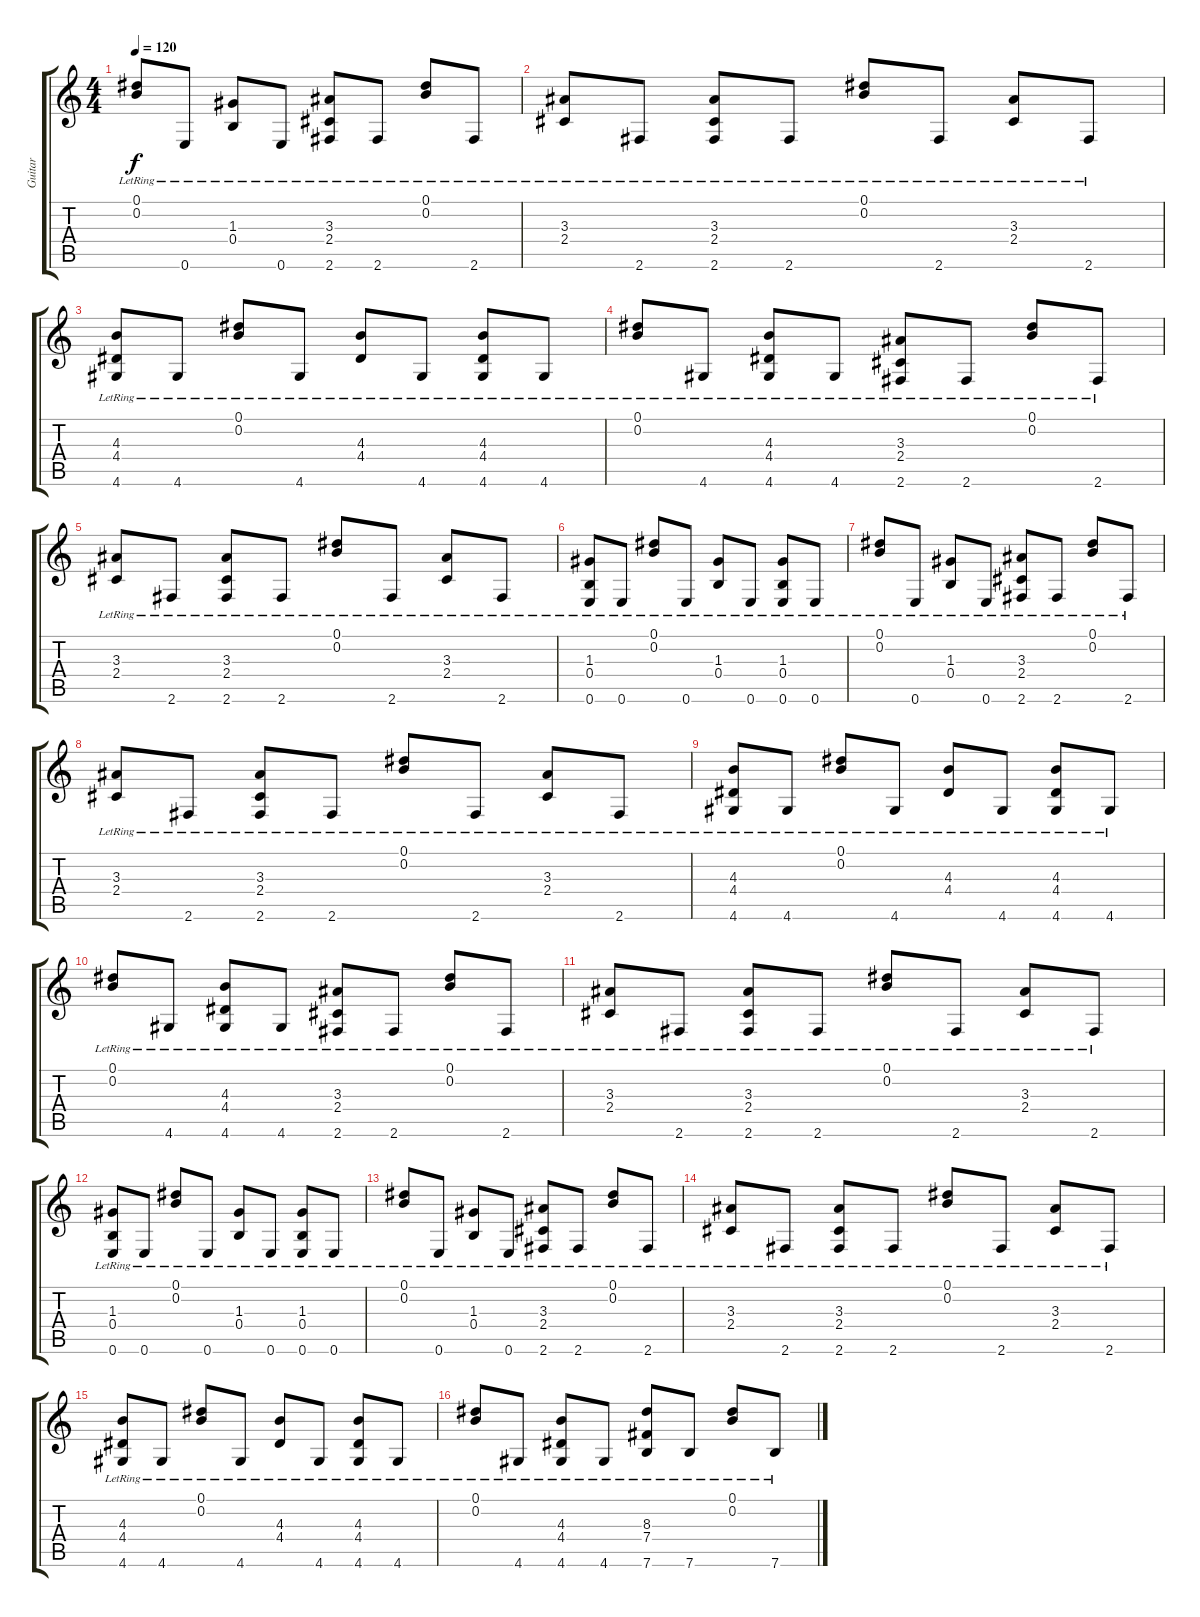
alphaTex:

\track ("Guitar" "Guitar") {instrument acousticguitarsteel}
\staff {score tabs}
\tuning (Eb4 B3 G3 B2 G2 E2) {hide}
\ts (4 4)
\tempo 120
\clef g2
\ks c
(0.1{lr} 0.2{lr}).8{dy f} 0.6{lr}.8 (1.3{lr} 0.4{lr}).8 0.6{lr}.8 (3.3{lr} 2.4{lr} 2.6{lr}).8 2.6{lr}.8 (0.1{lr} 0.2{lr}).8 2.6{lr}.8 |
(3.3{lr} 2.4{lr}).8 2.6{lr}.8 (3.3{lr} 2.4{lr} 2.6{lr}).8 2.6{lr}.8 (0.1{lr} 0.2{lr}).8 2.6{lr}.8 (3.3{lr} 2.4{lr}).8 2.6{lr}.8 |
(4.3{lr} 4.4{lr} 4.6{lr}).8 4.6{lr}.8 (0.1{lr} 0.2{lr}).8 4.6{lr}.8 (4.3{lr} 4.4{lr}).8 4.6{lr}.8 (4.3{lr} 4.4{lr} 4.6{lr}).8 4.6{lr}.8 |
(0.1{lr} 0.2{lr}).8 4.6{lr}.8 (4.3{lr} 4.4{lr} 4.6{lr}).8 4.6{lr}.8 (3.3{lr} 2.4{lr} 2.6{lr}).8 2.6{lr}.8 (0.1{lr} 0.2{lr}).8 2.6{lr}.8 |
(3.3{lr} 2.4{lr}).8 2.6{lr}.8 (3.3{lr} 2.4{lr} 2.6{lr}).8 2.6{lr}.8 (0.1{lr} 0.2{lr}).8 2.6{lr}.8 (3.3{lr} 2.4{lr}).8 2.6{lr}.8 |
(1.3{lr} 0.4{lr} 0.6{lr}).8 0.6{lr}.8 (0.1{lr} 0.2{lr}).8 0.6{lr}.8 (1.3{lr} 0.4{lr}).8 0.6{lr}.8 (1.3{lr} 0.4{lr} 0.6{lr}).8 0.6{lr}.8 |
(0.1{lr} 0.2{lr}).8 0.6{lr}.8 (1.3{lr} 0.4{lr}).8 0.6{lr}.8 (3.3{lr} 2.4{lr} 2.6{lr}).8 2.6{lr}.8 (0.1{lr} 0.2{lr}).8 2.6{lr}.8 |
(3.3{lr} 2.4{lr}).8 2.6{lr}.8 (3.3{lr} 2.4{lr} 2.6{lr}).8 2.6{lr}.8 (0.1{lr} 0.2{lr}).8 2.6{lr}.8 (3.3{lr} 2.4{lr}).8 2.6{lr}.8 |
(4.3{lr} 4.4{lr} 4.6{lr}).8 4.6{lr}.8 (0.1{lr} 0.2{lr}).8 4.6{lr}.8 (4.3{lr} 4.4{lr}).8 4.6{lr}.8 (4.3{lr} 4.4{lr} 4.6{lr}).8 4.6{lr}.8 |
(0.1{lr} 0.2{lr}).8 4.6{lr}.8 (4.3{lr} 4.4{lr} 4.6{lr}).8 4.6{lr}.8 (3.3{lr} 2.4{lr} 2.6{lr}).8 2.6{lr}.8 (0.1{lr} 0.2{lr}).8 2.6{lr}.8 |
(3.3{lr} 2.4{lr}).8 2.6{lr}.8 (3.3{lr} 2.4{lr} 2.6{lr}).8 2.6{lr}.8 (0.1{lr} 0.2{lr}).8 2.6{lr}.8 (3.3{lr} 2.4{lr}).8 2.6{lr}.8 |
(1.3{lr} 0.4{lr} 0.6{lr}).8 0.6{lr}.8 (0.1{lr} 0.2{lr}).8 0.6{lr}.8 (1.3{lr} 0.4{lr}).8 0.6{lr}.8 (1.3{lr} 0.4{lr} 0.6{lr}).8 0.6{lr}.8 |
(0.1{lr} 0.2{lr}).8 0.6{lr}.8 (1.3{lr} 0.4{lr}).8 0.6{lr}.8 (3.3{lr} 2.4{lr} 2.6{lr}).8 2.6{lr}.8 (0.1{lr} 0.2{lr}).8 2.6{lr}.8 |
(3.3{lr} 2.4{lr}).8 2.6{lr}.8 (3.3{lr} 2.4{lr} 2.6{lr}).8 2.6{lr}.8 (0.1{lr} 0.2{lr}).8 2.6{lr}.8 (3.3{lr} 2.4{lr}).8 2.6{lr}.8 |
(4.3{lr} 4.4{lr} 4.6{lr}).8 4.6{lr}.8 (0.1{lr} 0.2{lr}).8 4.6{lr}.8 (4.3{lr} 4.4{lr}).8 4.6{lr}.8 (4.3{lr} 4.4{lr} 4.6{lr}).8 4.6{lr}.8 |
(0.1{lr} 0.2{lr}).8 4.6{lr}.8 (4.3{lr} 4.4{lr} 4.6{lr}).8 4.6{lr}.8 (8.3{lr} 7.4{lr} 7.6{lr}).8 7.6{lr}.8 (0.1{lr} 0.2{lr}).8 7.6{lr}.8
